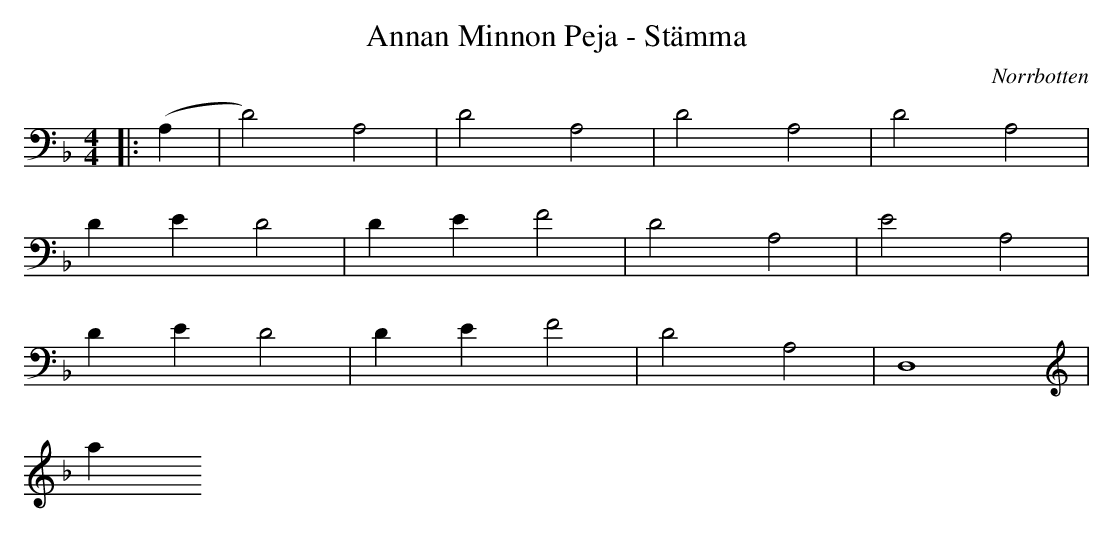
X:1
T:Annan Minnon Peja - Stämma
O:Norrbotten
M:4/4
L:1/4
K:Dm
|:(A, | D2) A,2 | D2 A,2 | D2 A,2 | D2 A,2 |
DE D2 |DE F2 | D2 A,2 | E2 A,2 |
DE D2 |DE F2 | D2 A,2 | D,4 |
a
